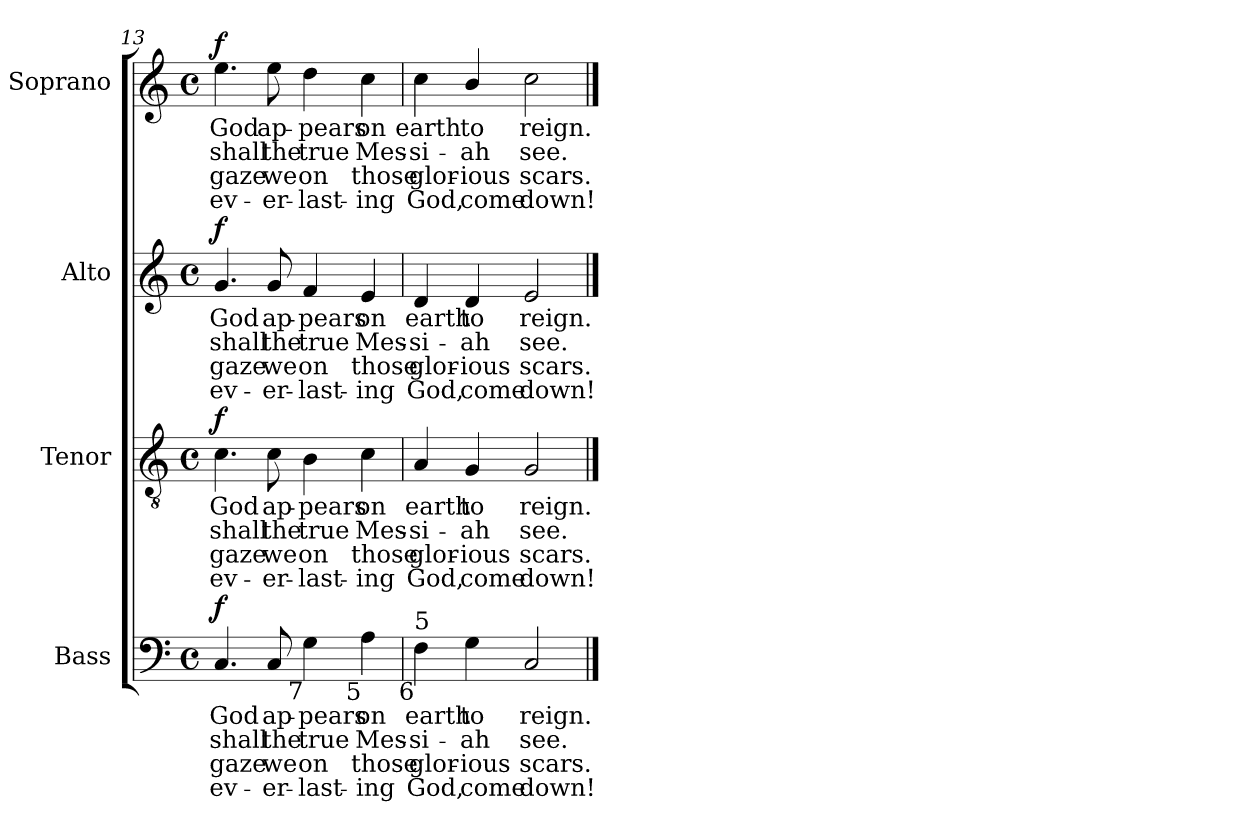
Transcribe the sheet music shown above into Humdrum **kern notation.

**kern	**text	**text	**text	**text	**dynam	**kern	**text	**text	**text	**text	**dynam	**kern	**text	**text	**text	**text	**dynam	**kern	**text	**text	**text	**text	**dynam
*part4	*part4	*part4	*part4	*part4	*part4	*part3	*part3	*part3	*part3	*part3	*part3	*part2	*part2	*part2	*part2	*part2	*part2	*part1	*part1	*part1	*part1	*part1	*part1
*staff4	*staff4	*staff4	*staff4	*staff4	*staff4	*staff3	*staff3	*staff3	*staff3	*staff3	*staff3	*staff2	*staff2	*staff2	*staff2	*staff2	*staff2	*staff1	*staff1	*staff1	*staff1	*staff1	*staff1
*I"Bass	*	*	*	*	*	*I"Tenor	*	*	*	*	*	*I"Alto	*	*	*	*	*	*I"Soprano	*	*	*	*	*
*I'B.	*	*	*	*	*	*I'T.	*	*	*	*	*	*I'A.	*	*	*	*	*	*I'S.	*	*	*	*	*
*clefF4	*	*	*	*	*	*clefGv2	*	*	*	*	*	*clefG2	*	*	*	*	*	*clefG2	*	*	*	*	*
*	*	*	*	*	*	*ITrd7c12	*	*	*	*	*	*	*	*	*	*	*	*	*	*	*	*	*
*k[]	*	*	*	*	*	*k[]	*	*	*	*	*	*k[]	*	*	*	*	*	*k[]	*	*	*	*	*
*C:	*	*	*	*	*	*C:	*	*	*	*	*	*C:	*	*	*	*	*	*C:	*	*	*	*	*
*M4/4	*	*	*	*	*	*M4/4	*	*	*	*	*	*M4/4	*	*	*	*	*	*M4/4	*	*	*	*	*
*met(c)	*	*	*	*	*	*met(c)	*	*	*	*	*	*met(c)	*	*	*	*	*	*met(c)	*	*	*	*	*
=13	=13	=13	=13	=13	=13	=13	=13	=13	=13	=13	=13	=13	=13	=13	=13	=13	=13	=13	=13	=13	=13	=13	=13
!	!LO:LY:b:color=#000000	!LO:LY:b:color=#000000	!LO:LY:b:color=#000000	!LO:LY:b:color=#000000	!	!	!	!	!	!	!	!	!	!	!	!	!	!	!	!	!	!	!
!	!	!	!	!	!	!	!LO:LY:b:color=#000000	!LO:LY:b:color=#000000	!LO:LY:b:color=#000000	!LO:LY:b:color=#000000	!	!	!	!	!	!	!	!	!	!	!	!	!
!	!	!	!	!	!	!	!	!	!	!	!	!	!LO:LY:b:color=#000000	!LO:LY:b:color=#000000	!LO:LY:b:color=#000000	!LO:LY:b:color=#000000	!	!	!	!	!	!	!
!	!	!	!	!	!	!	!	!	!	!	!	!	!	!	!	!	!	!	!LO:LY:b:color=#000000	!LO:LY:b:color=#000000	!LO:LY:b:color=#000000	!LO:LY:b:color=#000000	!
4.Ci/	God	shall	gaze	ev-	f	4.Ci\	God	shall	gaze	ev-	f	4.gi/	God	shall	gaze	ev-	f	4.eei\	God	shall	gaze	ev-	f
!	!LO:LY:b:color=#000000	!LO:LY:b:color=#000000	!LO:LY:b:color=#000000	!LO:LY:b:color=#000000	!	!	!	!	!	!	!	!	!	!	!	!	!	!	!	!	!	!	!
!	!	!	!	!	!	!	!LO:LY:b:color=#000000	!LO:LY:b:color=#000000	!LO:LY:b:color=#000000	!LO:LY:b:color=#000000	!	!	!	!	!	!	!	!	!	!	!	!	!
!	!	!	!	!	!	!	!	!	!	!	!	!	!LO:LY:b:color=#000000	!LO:LY:b:color=#000000	!LO:LY:b:color=#000000	!LO:LY:b:color=#000000	!	!	!	!	!	!	!
!	!	!	!	!	!	!	!	!	!	!	!	!	!	!	!	!	!	!	!LO:LY:b:color=#000000	!LO:LY:b:color=#000000	!LO:LY:b:color=#000000	!LO:LY:b:color=#000000	!
8Ci/	ap-	the	-we	er-	.	8Ci\	ap-	the	-we	er-	.	8gi/	ap-	the	-we	er-	.	8eei\	ap-	the	-we	er-	.
!	!LO:LY:b:color=#000000	!LO:LY:b:color=#000000	!LO:LY:b:color=#000000	!LO:LY:b:color=#000000	!	!	!	!	!	!	!	!	!	!	!	!	!	!	!	!	!	!	!
!	!	!	!	!	!	!	!LO:LY:b:color=#000000	!LO:LY:b:color=#000000	!LO:LY:b:color=#000000	!LO:LY:b:color=#000000	!	!	!	!	!	!	!	!	!	!	!	!	!
!	!	!	!	!	!	!	!	!	!	!	!	!	!LO:LY:b:color=#000000	!LO:LY:b:color=#000000	!LO:LY:b:color=#000000	!LO:LY:b:color=#000000	!	!	!	!	!	!	!
!LO:TX:b:rj:t=7	!	!	!	!	!	!	!	!	!	!	!	!	!	!	!	!	!	!	!	!	!	!	!
!	!	!	!	!	!	!	!	!	!	!	!	!	!	!	!	!	!	!	!LO:LY:b:color=#000000	!LO:LY:b:color=#000000	!LO:LY:b:color=#000000	!LO:LY:b:color=#000000	!
4Gi\	-pears	true	-on	last-	.	4BBi\	-pears	true	-on	last-	.	4fi/	-pears	true	-on	last-	.	4ddi\	-pears	true	-on	last-	.
!	!LO:LY:b:color=#000000	!LO:LY:b:color=#000000	!LO:LY:b:color=#000000	!LO:LY:b:color=#000000	!	!	!	!	!	!	!	!	!	!	!	!	!	!	!	!	!	!	!
!	!	!	!	!	!	!	!LO:LY:b:color=#000000	!LO:LY:b:color=#000000	!LO:LY:b:color=#000000	!LO:LY:b:color=#000000	!	!	!	!	!	!	!	!	!	!	!	!	!
!	!	!	!	!	!	!	!	!	!	!	!	!	!LO:LY:b:color=#000000	!LO:LY:b:color=#000000	!LO:LY:b:color=#000000	!LO:LY:b:color=#000000	!	!	!	!	!	!	!
!LO:TX:b:rj:t=5	!	!	!	!	!	!	!	!	!	!	!	!	!	!	!	!	!	!	!	!	!	!	!
!	!	!	!	!	!	!	!	!	!	!	!	!	!	!	!	!	!	!	!LO:LY:b:color=#000000	!LO:LY:b:color=#000000	!LO:LY:b:color=#000000	!LO:LY:b:color=#000000	!
4Ai\	on	Mes-	-those	ing	.	4Ci\	on	Mes-	-those	ing	.	4ei/	on	Mes-	-those	ing	.	4cci\	on	Mes-	-those	ing	.
=14	=14	=14	=14	=14	=14	=14	=14	=14	=14	=14	=14	=14	=14	=14	=14	=14	=14	=14	=14	=14	=14	=14	=14
!	!LO:LY:b:color=#000000	!LO:LY:b:color=#000000	!LO:LY:b:color=#000000	!LO:LY:b:color=#000000	!	!	!	!	!	!	!	!	!	!	!	!	!	!	!	!	!	!	!
!	!	!	!	!	!	!	!LO:LY:b:color=#000000	!LO:LY:b:color=#000000	!LO:LY:b:color=#000000	!LO:LY:b:color=#000000	!	!	!	!	!	!	!	!	!	!	!	!	!
!	!	!	!	!	!	!	!	!	!	!	!	!	!LO:LY:b:color=#000000	!LO:LY:b:color=#000000	!LO:LY:b:color=#000000	!LO:LY:b:color=#000000	!	!	!	!	!	!	!
!LO:TX:b:rj:t=6	!	!	!	!	!	!	!	!	!	!	!	!	!	!	!	!	!	!	!	!	!	!	!
!LO:TX:t=5	!	!	!	!	!	!	!	!	!	!	!	!	!	!	!	!	!	!	!	!	!	!	!
!	!	!	!	!	!	!	!	!	!	!	!	!	!	!	!	!	!	!	!LO:LY:b:color=#000000	!LO:LY:b:color=#000000	!LO:LY:b:color=#000000	!LO:LY:b:color=#000000	!
4Fi\	earth	-si-	glor-	-God,	.	4AAi/	earth	-si-	glor-	-God,	.	4di/	earth	-si-	glor-	-God,	.	4cci\	earth	-si-	glor-	-God,	.
!	!LO:LY:b:color=#000000	!LO:LY:b:color=#000000	!LO:LY:b:color=#000000	!LO:LY:b:color=#000000	!	!	!	!	!	!	!	!	!	!	!	!	!	!	!	!	!	!	!
!	!	!	!	!	!	!	!LO:LY:b:color=#000000	!LO:LY:b:color=#000000	!LO:LY:b:color=#000000	!LO:LY:b:color=#000000	!	!	!	!	!	!	!	!	!	!	!	!	!
!	!	!	!	!	!	!	!	!	!	!	!	!	!LO:LY:b:color=#000000	!LO:LY:b:color=#000000	!LO:LY:b:color=#000000	!LO:LY:b:color=#000000	!	!	!	!	!	!	!
!	!	!	!	!	!	!	!	!	!	!	!	!	!	!	!	!	!	!	!LO:LY:b:color=#000000	!LO:LY:b:color=#000000	!LO:LY:b:color=#000000	!LO:LY:b:color=#000000	!
4Gi\	to	-ah	ious	come	.	4GGi/	to	-ah	ious	come	.	4di/	to	-ah	ious	come	.	4bi/	to	-ah	ious	come	.
!	!LO:LY:b:color=#000000	!LO:LY:b:color=#000000	!LO:LY:b:color=#000000	!LO:LY:b:color=#000000	!	!	!	!	!	!	!	!	!	!	!	!	!	!	!	!	!	!	!
!	!	!	!	!	!	!	!LO:LY:b:color=#000000	!LO:LY:b:color=#000000	!LO:LY:b:color=#000000	!LO:LY:b:color=#000000	!	!	!	!	!	!	!	!	!	!	!	!	!
!	!	!	!	!	!	!	!	!	!	!	!	!	!LO:LY:b:color=#000000	!LO:LY:b:color=#000000	!LO:LY:b:color=#000000	!LO:LY:b:color=#000000	!	!	!	!	!	!	!
!	!	!	!	!	!	!	!	!	!	!	!	!	!	!	!	!	!	!	!LO:LY:b:color=#000000	!LO:LY:b:color=#000000	!LO:LY:b:color=#000000	!LO:LY:b:color=#000000	!
2Ci/	reign.	see.	scars.	down!	.	2GGi/	reign.	see.	scars.	down!	.	2ei/	reign.	see.	scars.	down!	.	2cci\	reign.	see.	scars.	down!	.
==	==	==	==	==	==	==	==	==	==	==	==	==	==	==	==	==	==	==	==	==	==	==	==
*-	*-	*-	*-	*-	*-	*-	*-	*-	*-	*-	*-	*-	*-	*-	*-	*-	*-	*-	*-	*-	*-	*-	*-
